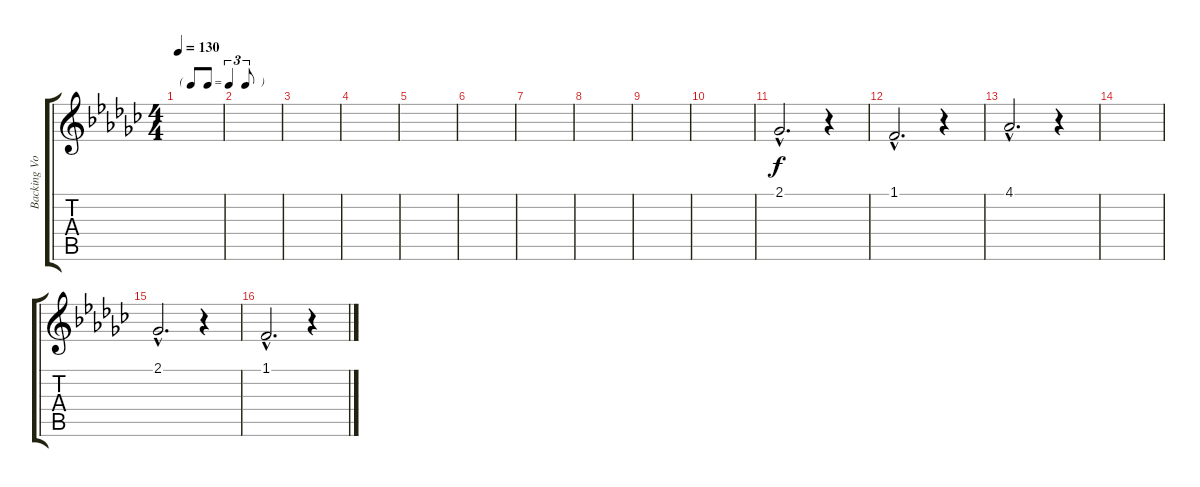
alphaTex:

\track ("Backing Vocals" "Backing Vo") {instrument altosax}
\staff {score tabs}
\tuning (E4 B3 G3 D3 A2 E2) {hide}
\ts (4 4)
\tf triplet8th
\tempo 130
\clef g2
\ks gb
|
|
|
|
|
|
|
|
|
|
2.1{hac}.2{d} r.4 |
1.1{hac}.2{d} r.4 |
4.1{hac}.2{d} r.4 |
|
2.1{hac}.2{d} r.4 |
1.1{hac}.2{d} r.4
